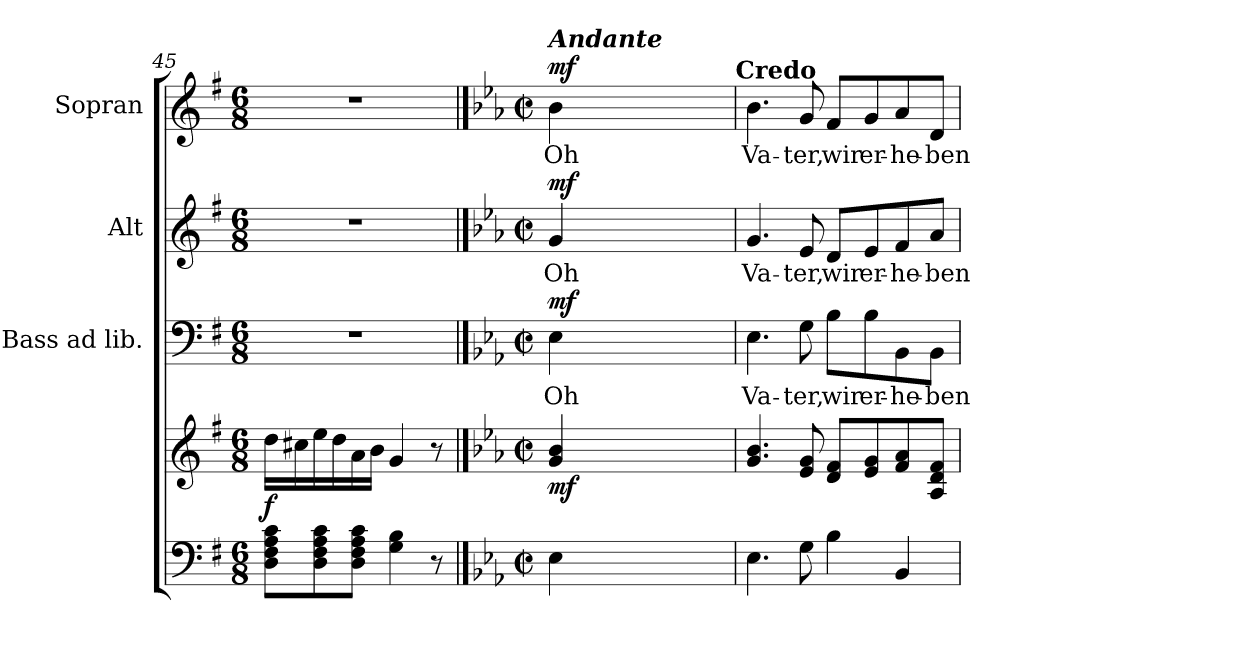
**kern	**kern	**dynam	**kern	**text	**dynam	**kern	**text	**dynam	**kern	**text	**dynam
*part4	*part4	*part4	*part3	*part3	*part3	*part2	*part2	*part2	*part1	*part1	*part1
*staff5	*staff4	*staff4/5	*staff3	*staff3	*staff3	*staff2	*staff2	*staff2	*staff1	*staff1	*staff1
*	*	*	*I"Bass ad lib.	*	*	*I"Alt	*	*	*I"Sopran	*	*
*	*	*	*I'B.	*	*	*I'A.	*	*	*I'S.	*	*
*clefF4	*clefG2	*	*clefF4	*	*	*clefG2	*	*	*clefG2	*	*
*k[f#]	*k[f#]	*	*k[f#]	*	*	*k[f#]	*	*	*k[f#]	*	*
*G:	*G:	*	*G:	*	*	*G:	*	*	*G:	*	*
*M6/8	*M6/8	*	*M6/8	*	*	*M6/8	*	*	*M6/8	*	*
=45	=45	=45	=45	=45	=45	=45	=45	=45	=45	=45	=45
!	!	!LO:DY:b	!	!	!	!	!	!	!	!	!
8D\ 8F#\ 8A\ 8c\L	16dd\LL	f	2.r	.	.	2.r	.	.	2.r	.	.
.	16cc#X\	.	.	.	.	.	.	.	.	.	.
8D\ 8F#\ 8A\ 8c\	16ee\	.	.	.	.	.	.	.	.	.	.
.	16dd\	.	.	.	.	.	.	.	.	.	.
8D\ 8F#\ 8A\ 8c\J	16a\	.	.	.	.	.	.	.	.	.	.
.	16b\JJ	.	.	.	.	.	.	.	.	.	.
4G\ 4B\	4g/	.	.	.	.	.	.	.	.	.	.
8r	8r	.	.	.	.	.	.	.	.	.	.
!!LO:LB:g=z
==46	==46	==46	==46	==46	==46	==46	==46	==46	==46	==46	==46
*k[b-e-a-]	*k[b-e-a-]	*	*k[b-e-a-]	*	*	*k[b-e-a-]	*	*	*k[b-e-a-]	*	*
*E-:	*E-:	*	*E-:	*	*	*E-:	*	*	*E-:	*	*
*M2/2	*M2/2	*	*M2/2	*	*	*M2/2	*	*	*M2/2	*	*
*met(c|)	*met(c|)	*	*met(c|)	*	*	*met(c|)	*	*	*met(c|)	*	*
!	!	!	!	!	!	!	!	!	!LO:TX:a:Bi:t=Andante	!	!
!	!	!LO:DY:b	!	!LO:LY:b	!LO:DY:a	!	!LO:LY:b	!LO:DY:a	!	!LO:LY:b	!LO:DY:b
4E-\	4g/ 4b-/	mf	4E-\	Oh	mf	4g/	Oh	mf	4b-\	Oh	mf
0ryy	0ryy	.	0ryy	.	.	0ryy	.	.	0ryy	.	.
!	!	!	!	!	!	!	!	!	!LO:TX:a:B:t=Credo	!	!
=47	=47	=47	=47	=47	=47	=47	=47	=47	=47	=47	=47
!	!	!	!	!LO:LY:b	!	!	!LO:LY:b	!	!	!LO:LY:b	!
4.E-\	4.g/ 4.b-/	.	4.E-\	Va-	.	4.g/	Va-	.	4.b-\	Va-	.
!	!	!	!	!LO:LY:b	!	!	!LO:LY:b	!	!	!LO:LY:b	!
8G\	8e-/ 8g/	.	8G\	-ter,	.	8e-/	-ter,	.	8g/	-ter,	.
!	!	!	!	!LO:LY:b	!	!	!LO:LY:b	!	!	!LO:LY:b	!
4B-\	8d/ 8f/L	.	8B-\L	wir	.	8d/L	wir	.	8f/L	wir	.
!	!	!	!	!LO:LY:b	!	!	!LO:LY:b	!	!	!LO:LY:b	!
.	8e-/ 8g/	.	8B-\	er-	.	8e-/	er-	.	8g/	er-	.
!	!	!	!	!LO:LY:b	!	!	!LO:LY:b	!	!	!LO:LY:b	!
4BB-/	8f/ 8a-/	.	8BB-\	-he-	.	8f/	-he-	.	8a-/	-he-	.
!	!	!	!	!LO:LY:b	!	!	!LO:LY:b	!	!	!LO:LY:b	!
.	8A-/ 8d/ 8f/J	.	8BB-\J	-ben	.	8a-/J	-ben	.	8d/J	-ben	.
=	=	=	=	=	=	=	=	=	=	=	=
*-	*-	*-	*-	*-	*-	*-	*-	*-	*-	*-	*-
